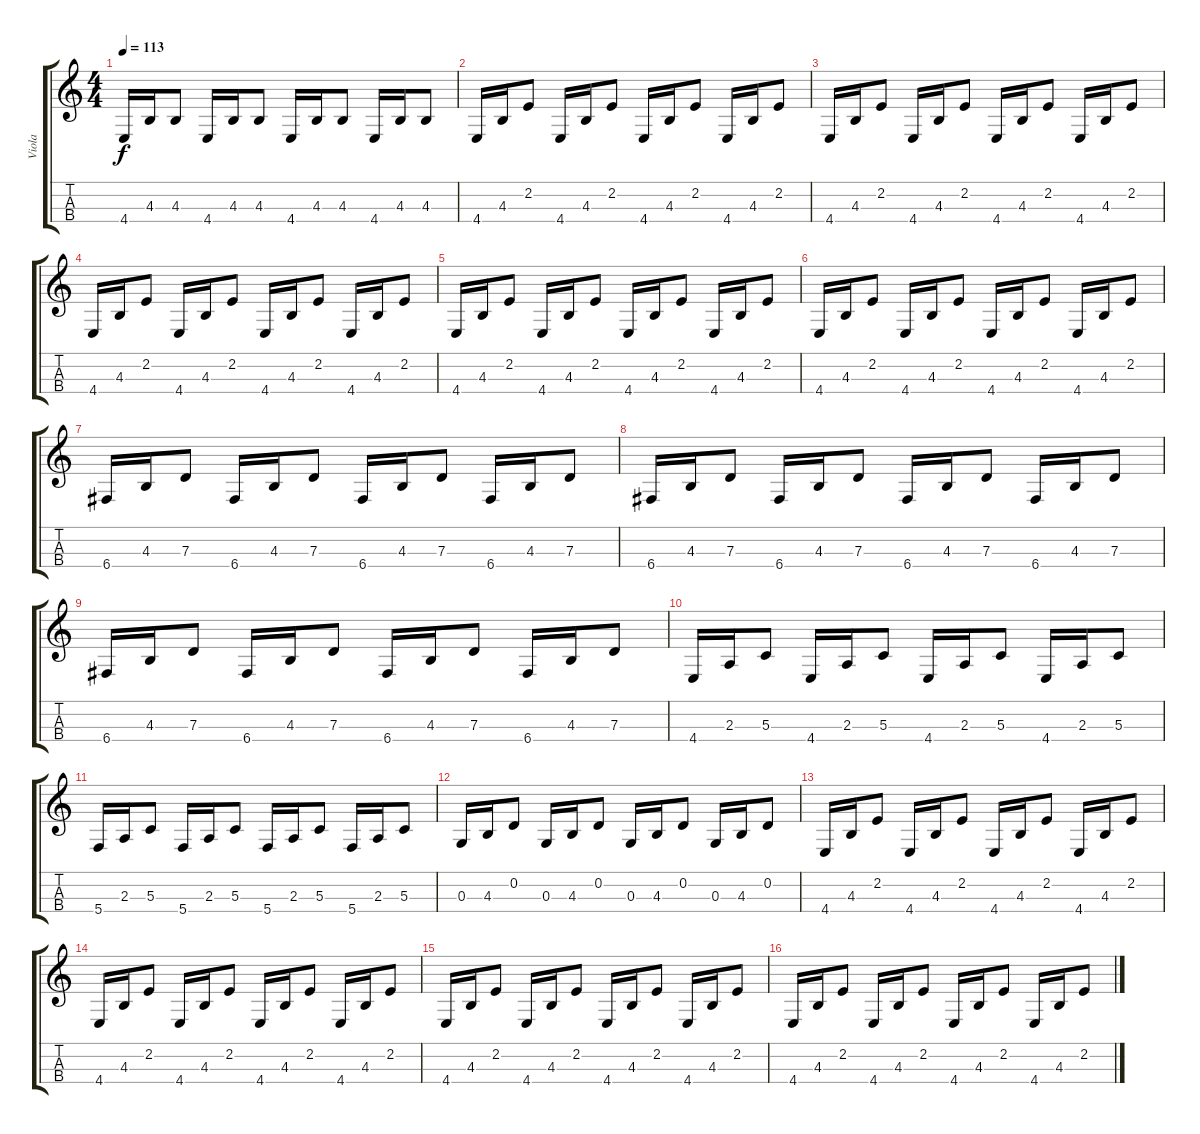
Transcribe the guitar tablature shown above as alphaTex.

\track ("Viola" "Viola") {instrument viola}
\staff {score tabs}
\tuning (A4 D4 G3 C3) {hide}
\ts (4 4)
\tempo 113
\clef g2
\ks c
4.4.16{dy f} 4.3.16 4.3.8 4.4.16 4.3.16 4.3.8 4.4.16 4.3.16 4.3.8 4.4.16 4.3.16 4.3.8 |
4.4.16 4.3.16 2.2.8 4.4.16 4.3.16 2.2.8 4.4.16 4.3.16 2.2.8 4.4.16 4.3.16 2.2.8 |
4.4.16 4.3.16 2.2.8 4.4.16 4.3.16 2.2.8 4.4.16 4.3.16 2.2.8 4.4.16 4.3.16 2.2.8 |
4.4.16 4.3.16 2.2.8 4.4.16 4.3.16 2.2.8 4.4.16 4.3.16 2.2.8 4.4.16 4.3.16 2.2.8 |
4.4.16 4.3.16 2.2.8 4.4.16 4.3.16 2.2.8 4.4.16 4.3.16 2.2.8 4.4.16 4.3.16 2.2.8 |
4.4.16 4.3.16 2.2.8 4.4.16 4.3.16 2.2.8 4.4.16 4.3.16 2.2.8 4.4.16 4.3.16 2.2.8 |
6.4.16 4.3.16 7.3.8 6.4.16 4.3.16 7.3.8 6.4.16 4.3.16 7.3.8 6.4.16 4.3.16 7.3.8 |
6.4.16 4.3.16 7.3.8 6.4.16 4.3.16 7.3.8 6.4.16 4.3.16 7.3.8 6.4.16 4.3.16 7.3.8 |
6.4.16 4.3.16 7.3.8 6.4.16 4.3.16 7.3.8 6.4.16 4.3.16 7.3.8 6.4.16 4.3.16 7.3.8 |
4.4.16 2.3.16 5.3.8 4.4.16 2.3.16 5.3.8 4.4.16 2.3.16 5.3.8 4.4.16 2.3.16 5.3.8 |
5.4.16 2.3.16 5.3.8 5.4.16 2.3.16 5.3.8 5.4.16 2.3.16 5.3.8 5.4.16 2.3.16 5.3.8 |
0.3.16 4.3.16 0.2.8 0.3.16 4.3.16 0.2.8 0.3.16 4.3.16 0.2.8 0.3.16 4.3.16 0.2.8 |
4.4.16 4.3.16 2.2.8 4.4.16 4.3.16 2.2.8 4.4.16 4.3.16 2.2.8 4.4.16 4.3.16 2.2.8 |
4.4.16 4.3.16 2.2.8 4.4.16 4.3.16 2.2.8 4.4.16 4.3.16 2.2.8 4.4.16 4.3.16 2.2.8 |
4.4.16 4.3.16 2.2.8 4.4.16 4.3.16 2.2.8 4.4.16 4.3.16 2.2.8 4.4.16 4.3.16 2.2.8 |
4.4.16 4.3.16 2.2.8 4.4.16 4.3.16 2.2.8 4.4.16 4.3.16 2.2.8 4.4.16 4.3.16 2.2.8
